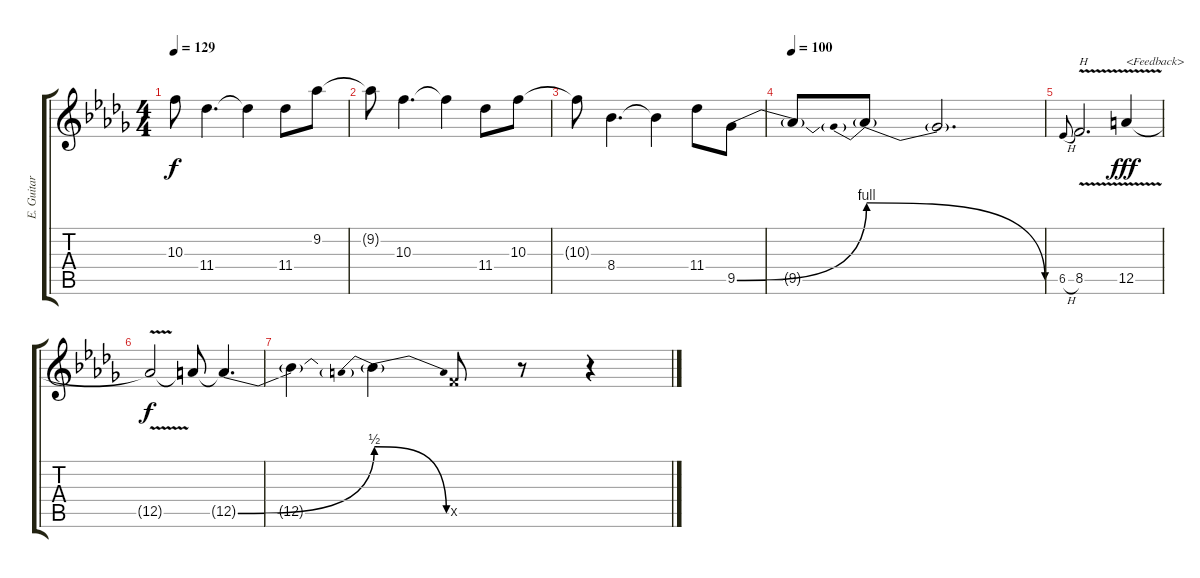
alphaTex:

\track ("E. Guitar I" "E. Guitar ") {instrument overdrivenguitar}
\staff {score tabs}
\tuning (E4 B3 G3 D3 A2 E2) {hide}
\ts (4 4)
\tempo 129
\clef g2
\ks db
10.3{t}.8{dy f} 11.4.4{d} 11.4{t}.4 11.4.8 9.2.8 |
9.2{t}.8 10.3.4{d} 10.3{t}.4 11.4.8 10.3.8 |
10.3{t}.8 8.4.4{d} 8.4{t}.4 11.4.8 9.5{be (bend 0 0 60 4)}.8 |
\tempo 100
9.5{t}.8 9.5{be (prebendrelease 0 4 60 0) t}.8 9.5{t}.2{d} |
6.5{h}.8{gr onbeat} 8.5{v}.2{d txt "H"} 12.5{v}.4{txt "<Feedback>" dy fff instrument guitarharmonics} |
12.5{t}.2{dy f} 12.5{t}.8 12.5{be (bend 0 0 60 2) t}.4{d} |
12.5{t}.4 12.5{be (prebendrelease 0 2 60 0) t}.4 8.5{x}.8 r.8 r.4
